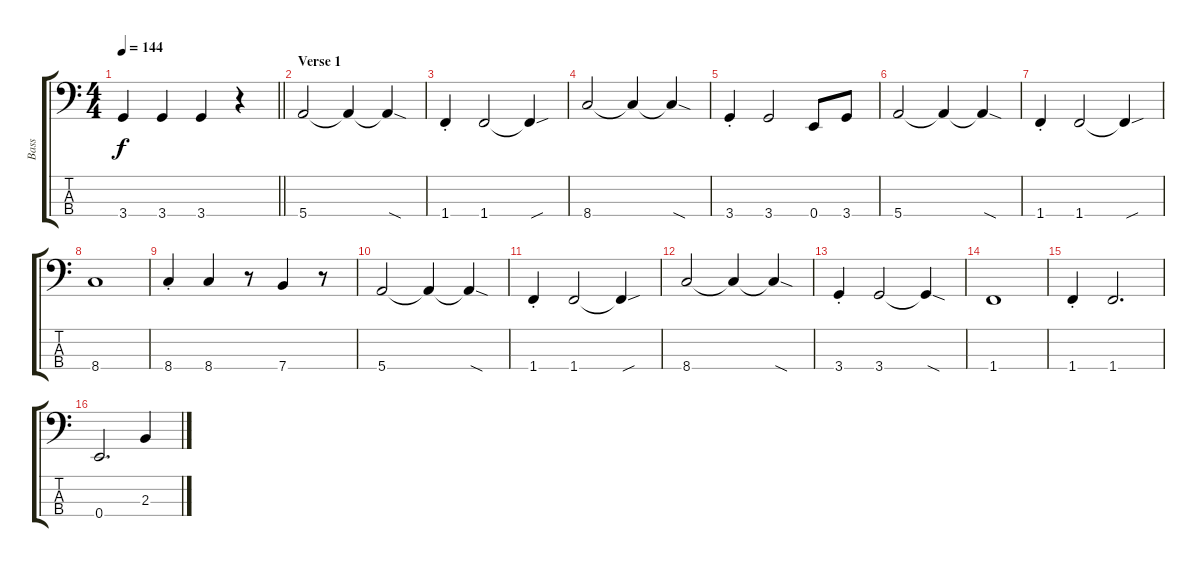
\track ("Bass" "Bass") {instrument electricbassfinger}
\staff {score tabs}
\tuning (G2 D2 A1 E1) {hide}
\ts (4 4)
\tempo 144
\clef f4
\barLineRight lightlight
\ks c
3.4.4{dy f} 3.4.4 3.4.4 r.4 |
\section ("" "Verse 1")
5.4.2 5.4{t}.4 5.4{sod t}.4 |
1.4{st}.4 1.4.2 1.4{sou t}.4 |
8.4.2 8.4{t}.4 8.4{sod t}.4 |
3.4{st}.4 3.4.2 0.4.8 3.4.8 |
5.4.2 5.4{t}.4 5.4{sod t}.4 |
1.4{st}.4 1.4.2 1.4{sou t}.4 |
8.4.1 |
8.4{st}.4 8.4.4 r.8 7.4.4 r.8 |
5.4.2 5.4{t}.4 5.4{sod t}.4 |
1.4{st}.4 1.4.2 1.4{sou t}.4 |
8.4.2 8.4{t}.4 8.4{sod t}.4 |
3.4{st}.4 3.4.2 3.4{sod t}.4 |
1.4.1 |
1.4{st}.4 1.4.2{d} |
0.4.2{d} 2.3{ss}.4
